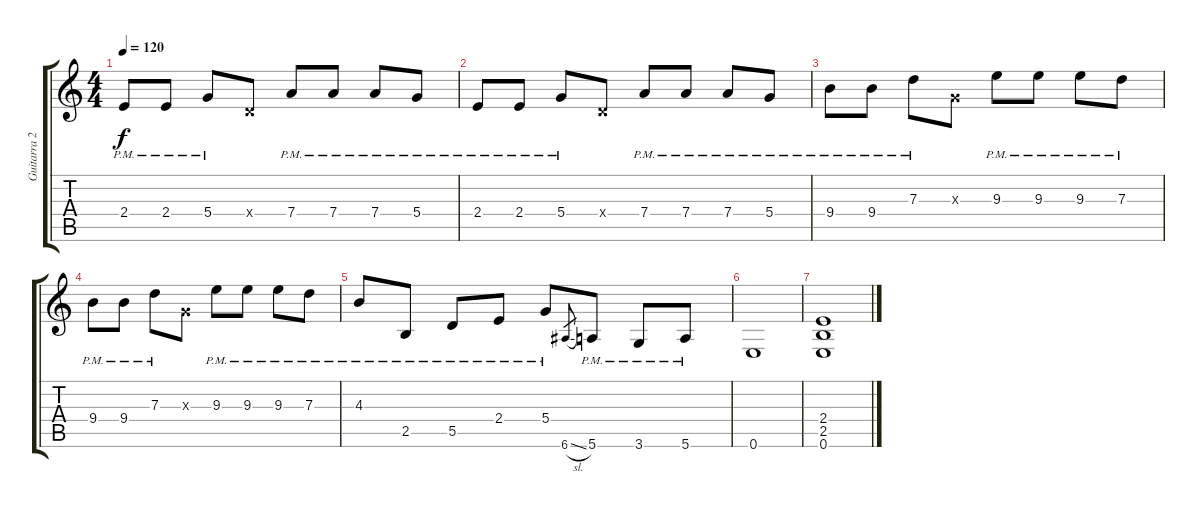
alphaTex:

\track ("Guitarra 2" "Guitarra 2") {instrument overdrivenguitar}
\staff {score tabs}
\tuning (E4 B3 G3 D3 A2 E2) {hide}
\ts (4 4)
\tempo 120
\clef g2
\ks c
2.4{pm}.8{dy f} 2.4{pm}.8 5.4{pm}.8 0.4{x}.8 7.4{pm}.8 7.4{pm}.8 7.4{pm}.8 5.4{pm}.8 |
2.4{pm}.8 2.4{pm}.8 5.4{pm}.8 0.4{x}.8 7.4{pm}.8 7.4{pm}.8 7.4{pm}.8 5.4{pm}.8 |
9.4{pm}.8 9.4{pm}.8 7.3{pm}.8 0.3{x}.8 9.3{pm}.8 9.3{pm}.8 9.3{pm}.8 7.3{pm}.8 |
9.4{pm}.8 9.4{pm}.8 7.3{pm}.8 0.3{x}.8 9.3{pm}.8 9.3{pm}.8 9.3{pm}.8 7.3{pm}.8 |
4.3{pm}.8 2.5{pm}.8 5.5{pm}.8 2.4{pm}.8 5.4{pm}.8 6.6{sl}.8{gr} 5.6{pm}.8 3.6{pm}.8 5.6{pm}.8 |
0.6.1 |
(2.4 2.5 0.6).1
